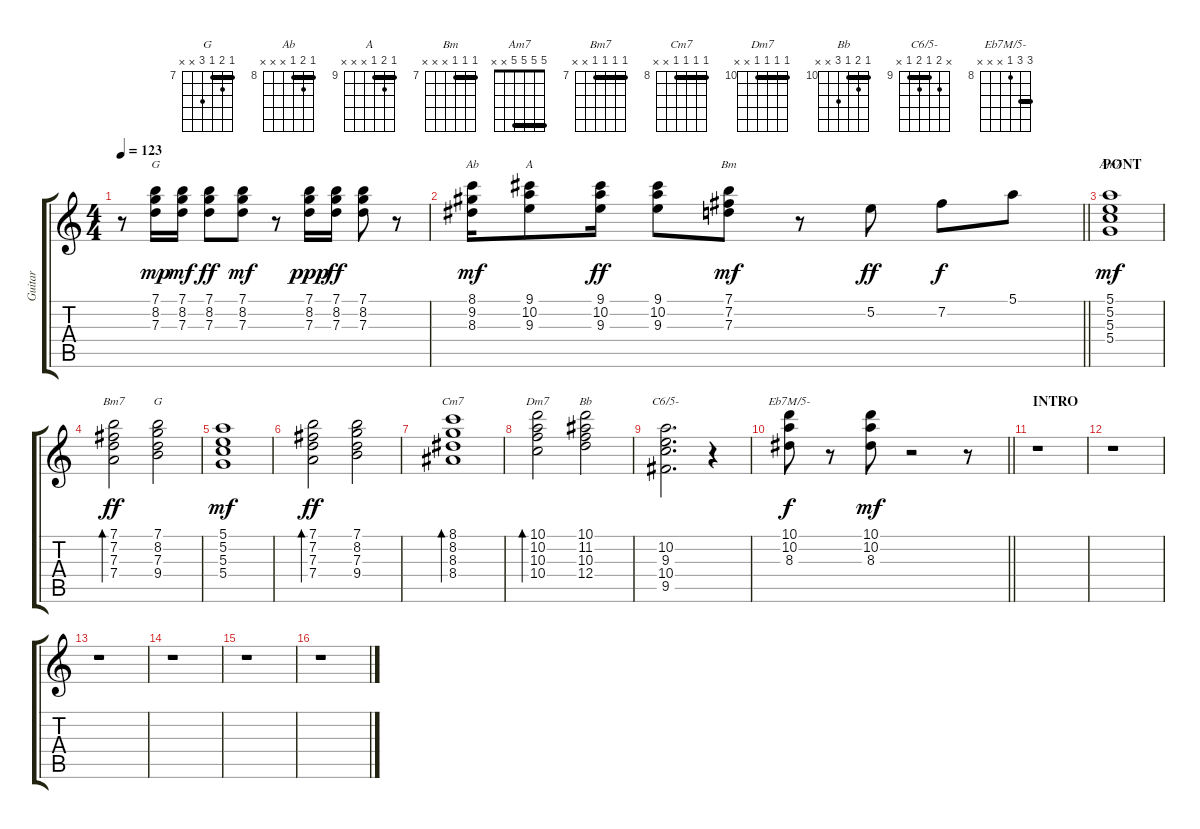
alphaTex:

\track ("Guitar" "Guitar") {instrument electricguitarclean}
\staff {score tabs}
\tuning (E4 B3 G3 D3 A2 E2) {hide}
\chord ("G" 7 8 7 x x x) {firstfret 7 barre 7}
\chord ("Ab" 8 9 8 x x x) {firstfret 8 barre 8}
\chord ("A" 9 10 9 x x x) {firstfret 9 barre 9}
\chord ("Bm" 7 7 7 x x x) {firstfret 7 barre 7}
\chord ("Am7" 5 5 5 5 x x) {barre 5}
\chord ("Bm7" 7 7 7 7 x x) {firstfret 7 barre 7}
\chord ("G" 7 8 7 9 x x) {firstfret 7 barre 7}
\chord ("Cm7" 8 8 8 8 x x) {firstfret 8 barre 8}
\chord ("Dm7" 10 10 10 10 x x) {firstfret 10 barre 10}
\chord ("Bb" 10 11 10 12 x x) {firstfret 10 barre 10}
\chord ("C6/5-" x 10 9 10 9 x) {firstfret 9 barre 9}
\chord ("Eb7M/5-" 10 10 8 x x x) {firstfret 8 barre 10}
\ts (4 4)
\tempo 123
\clef g2
\ks c
r.8{dy f} (7.1 8.2 7.3).16{ch "G" dy mp} (7.1 8.2 7.3).16{dy mf} (7.1 8.2 7.3).8{dy ff} (7.1 8.2 7.3).8{dy mf} r.8 (7.1 8.2 7.3).16{dy ppp} (7.1 8.2 7.3).16{dy ff} (7.1 8.2 7.3).8 r.8 |
\barLineRight lightlight
(8.1 9.2 8.3).16{ch "Ab" dy mf} (9.1 10.2 9.3).8{ch "A"} (9.1 10.2 9.3).16{dy ff} (9.1 10.2 9.3).8 (7.1 7.2 7.3).8{ch "Bm" dy mf} r.8 5.2.8{dy ff} 7.2.8{dy f} 5.1.8 |
\section ("" "PONT")
(5.1 5.2 5.3 5.4).1{ch "Am7" dy mf} |
(7.1 7.2 7.3 7.4).2{bd 240 ch "Bm7" dy ff} (7.1 8.2 7.3 9.4).2{ch "G"} |
(5.1 5.2 5.3 5.4).1{dy mf} |
(7.1 7.2 7.3 7.4).2{bd 240 dy ff} (7.1 8.2 7.3 9.4).2 |
(8.1 8.2 8.3 8.4).1{bd 240 ch "Cm7"} |
(10.1 10.2 10.3 10.4).2{bd 240 ch "Dm7"} (10.1 11.2 10.3 12.4).2{ch "Bb"} |
(10.2 9.3 10.4 9.5).2{d ch "C6/5-"} r.4 |
\barLineRight lightlight
(10.1 10.2 8.3).8{ch "Eb7M/5-" dy f} r.8 (10.1 10.2 8.3).8{dy mf} r.2 r.8 |
\section ("" "INTRO")
r.1 |
r.1 |
r.1 |
r.1 |
r.1 |
r.1
